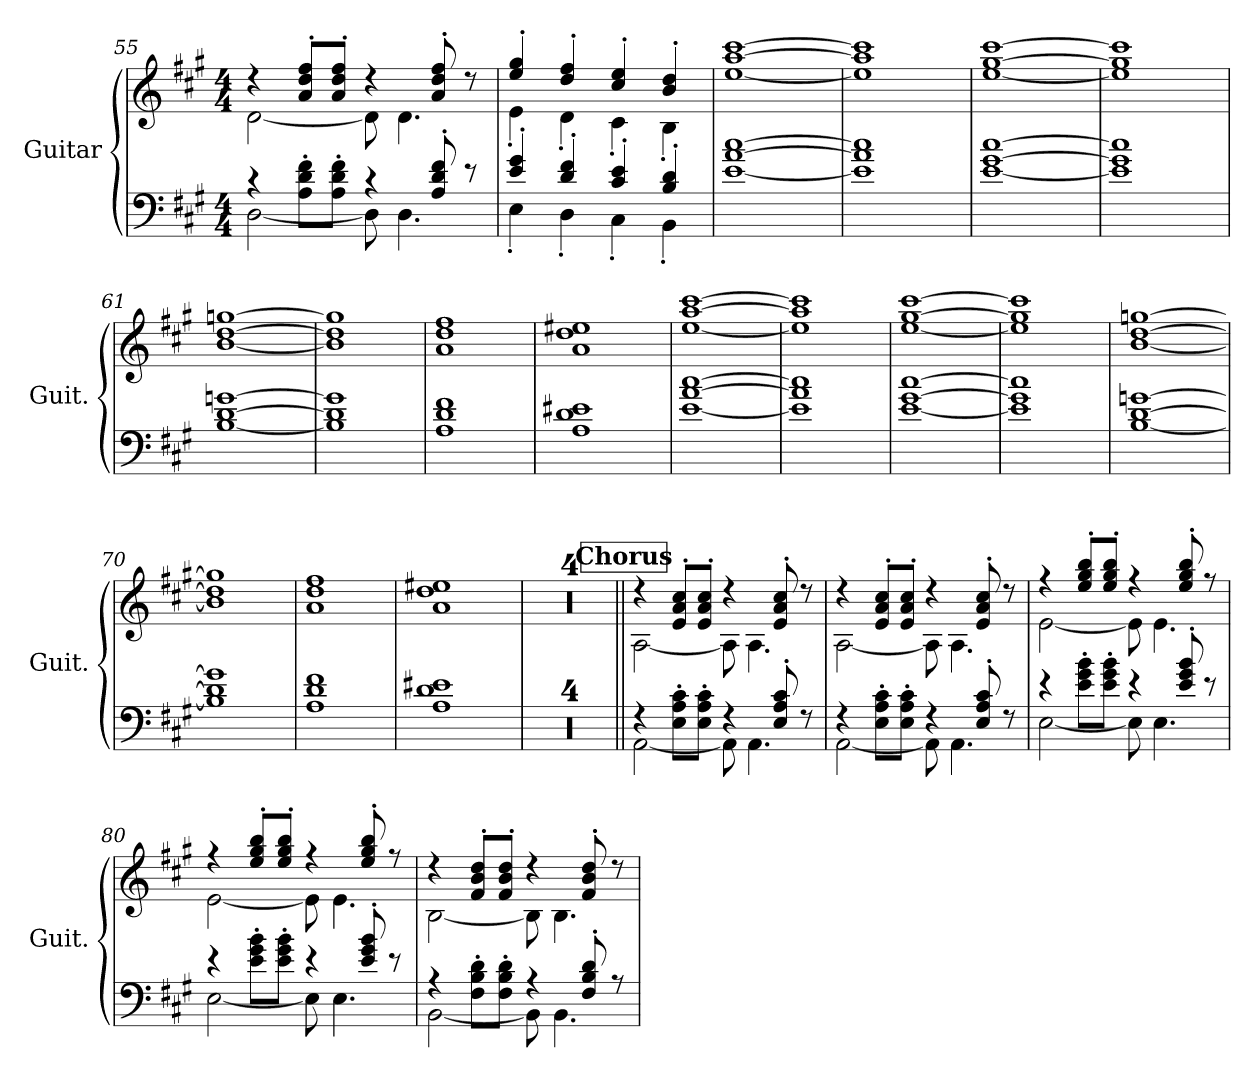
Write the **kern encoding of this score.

**kern	**kern
*part1	*part1
*staff2	*staff1
*I"Guitar	*
*I'Guit.	*
*	*clefG2
*ITrd7c12	*ITrd7c12
*k[f#c#g#]	*k[f#c#g#]
*M4/4	*M4/4
=55	=55
*^	*^
4r	[2DD	4r	[2D\
8AA'\ 8D'\ 8F#'\L	.	8A/' 8d/' 8f#/'L	.
8AA'\ 8D'\ 8F#'\J	.	8A/' 8d/' 8f#/'J	.
4r	8DD]	4r	8D\]
.	4.DD	.	4.D\
8AA' 8D' 8F#'	.	8A/' 8d/' 8f#/'	.
8r	.	8r	.
=56	=56	=56	=56
4E' 4G#'	4EE'	4e/' 4g#/'	4E'\
4D' 4F#'	4DD'	4d/' 4f#/'	4D'\
4C#' 4E'	4CC#'	4c#/' 4e/'	4C#'\
4BB' 4D'	4BBB'	4B/' 4d/'	4BB'\
*v	*v	*	*
*	*v	*v
!!LO:LB:g=z
=57	=57
[1E [1A [1c#	[1e [1a [1cc#
=58	=58
1E] 1A] 1c#]	1e] 1a] 1cc#]
=59	=59
[1E [1G# [1c#	[1e [1g# [1cc#
=60	=60
1E] 1G#] 1c#]	1e] 1g#] 1cc#]
=61	=61
[1BB [1D [1G	[1B [1d [1gn
=62	=62
1BB] 1D] 1G]	1B] 1d] 1g]
=63	=63
1AA 1D 1F#	1A 1d 1f#
=64	=64
1AA 1D 1E#	1A 1d 1e#X
=65	=65
[1E [1A [1c#	[1e [1a [1cc#
=66	=66
1E] 1A] 1c#]	1e] 1a] 1cc#]
=67	=67
[1E [1G# [1c#	[1e [1g# [1cc#
=68	=68
1E] 1G#] 1c#]	1e] 1g#] 1cc#]
=69	=69
[1BB [1D [1G	[1B [1d [1gn
=70	=70
1BB] 1D] 1G]	1B] 1d] 1g]
=71	=71
1AA 1D 1F#	1A 1d 1f#
!!LO:PB:g=z
=72	=72
1AA 1D 1E#	1A 1d 1e#X
=73	=73
1r	1r
=74	=74
1r	1r
=75	=75
1r	1r
=76	=76
1r	1r
!!LO:REH:place=s1:a:B:fs=14:t=Chorus
=77||	=77||
*^	*^
4r	[2AAA	4r	[2AA\
8EE'\ 8AA'\ 8C#'\L	.	8E/' 8A/' 8c#/'L	.
8EE'\ 8AA'\ 8C#'\J	.	8E/' 8A/' 8c#/'J	.
4r	8AAA]	4r	8AA\]
.	4.AAA	.	4.AA\
8EE' 8AA' 8C#'	.	8E/' 8A/' 8c#/'	.
8r	.	8r	.
=78	=78	=78	=78
4r	[2AAA	4r	[2AA\
8EE'\ 8AA'\ 8C#'\L	.	8E/' 8A/' 8c#/'L	.
8EE'\ 8AA'\ 8C#'\J	.	8E/' 8A/' 8c#/'J	.
4r	8AAA]	4r	8AA\]
.	4.AAA	.	4.AA\
8EE' 8AA' 8C#'	.	8E/' 8A/' 8c#/'	.
8r	.	8r	.
=79	=79	=79	=79
4r	[2EE	4r	[2E\
8E'\ 8G#'\ 8B'\L	.	8e/' 8g#/' 8b/'L	.
8E'\ 8G#'\ 8B'\J	.	8e/' 8g#/' 8b/'J	.
4r	8EE]	4r	8E\]
.	4.EE	.	4.E\
8E' 8G#' 8B'	.	8e/' 8g#/' 8b/'	.
8r	.	8r	.
!!LO:LB:g=z	!!
=80	=80	=80	=80
4r	[2EE	4r	[2E\
8E'\ 8G#'\ 8B'\L	.	8e/' 8g#/' 8b/'L	.
8E'\ 8G#'\ 8B'\J	.	8e/' 8g#/' 8b/'J	.
4r	8EE]	4r	8E\]
.	4.EE	.	4.E\
8E' 8G#' 8B'	.	8e/' 8g#/' 8b/'	.
8r	.	8r	.
=81	=81	=81	=81
4r	[2BBB	4r	[2BB\
8FF#'\ 8BB'\ 8D'\L	.	8F#/' 8B/' 8d/'L	.
8FF#'\ 8BB'\ 8D'\J	.	8F#/' 8B/' 8d/'J	.
4r	8BBB]	4r	8BB\]
.	4.BBB	.	4.BB\
8FF#' 8BB' 8D'	.	8F#/' 8B/' 8d/'	.
8r	.	8r	.
*v	*v	*	*
*	*v	*v
=	=
*-	*-
